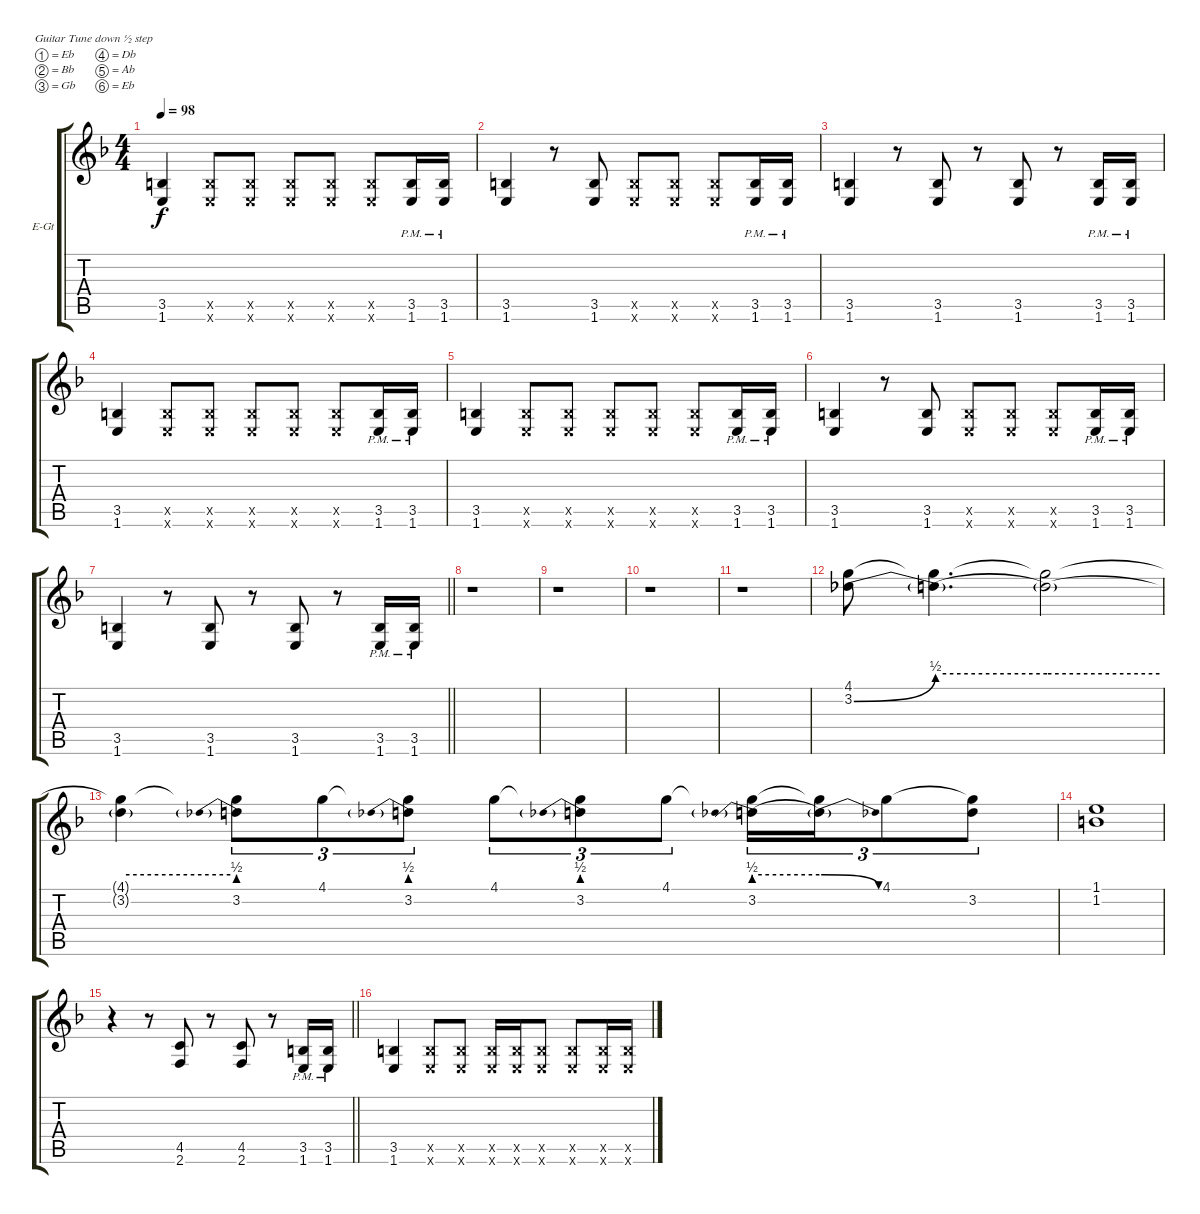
\bracketExtendMode groupsimilarinstruments
\firstSystemTrackNameOrientation horizontal
\otherSystemsTrackNameOrientation horizontal
\track ("Untitled" "E-Gt") {instrument overdrivenguitar}
\staff {score tabs}
\tuning (Eb4 Bb3 Gb3 Db3 Ab2 Eb2)
\ts (4 4)
\tempo 98
\clef g2
\ks f
(3.5 1.6).4{dy f} (3.5{x} 1.6{x}).8 (3.5{x} 1.6{x}).8 (3.5{x} 1.6{x}).8 (3.5{x} 1.6{x}).8 (3.5{x} 1.6{x}).8 (3.5{pm} 1.6{pm}).16 (3.5{pm} 1.6{pm}).16 |
(3.5 1.6).4 r.8 (3.5 1.6).8 (3.5{x} 1.6{x}).8 (3.5{x} 1.6{x}).8 (3.5{x} 1.6{x}).8 (3.5{pm} 1.6{pm}).16 (3.5{pm} 1.6{pm}).16 |
(3.5 1.6).4 r.8 (3.5 1.6).8 r.8 (3.5 1.6).8 r.8 (3.5{pm} 1.6{pm}).16 (3.5{pm} 1.6{pm}).16 |
(3.5 1.6).4 (3.5{x} 1.6{x}).8 (3.5{x} 1.6{x}).8 (3.5{x} 1.6{x}).8 (3.5{x} 1.6{x}).8 (3.5{x} 1.6{x}).8 (3.5{pm} 1.6{pm}).16 (3.5{pm} 1.6{pm}).16 |
(3.5 1.6).4 (3.5{x} 1.6{x}).8 (3.5{x} 1.6{x}).8 (3.5{x} 1.6{x}).8 (3.5{x} 1.6{x}).8 (3.5{x} 1.6{x}).8 (3.5{pm} 1.6{pm}).16 (3.5{pm} 1.6{pm}).16 |
(3.5 1.6).4 r.8 (3.5 1.6).8 (3.5{x} 1.6{x}).8 (3.5{x} 1.6{x}).8 (3.5{x} 1.6{x}).8 (3.5{pm} 1.6{pm}).16 (3.5{pm} 1.6{pm}).16 |
\barLineRight lightlight
(3.5 1.6).4 r.8 (3.5 1.6).8 r.8 (3.5 1.6).8 r.8 (3.5{pm} 1.6{pm}).16 (3.5{pm} 1.6{pm}).16 |
\section ("" " ")
r.1 |
r.1 |
r.1 |
r.1 |
(4.1 3.2{be (bend 0 0 60 2)}).8 (4.1{t} 3.2{be (hold 0 2 60 2) t}).4{d} (4.1{t} 3.2{be (hold 0 2 60 2) t}).2 |
(4.1{t} 3.2{be (hold 0 2 60 2) t}).4 (4.1{t} 3.2{be (prebend 0 2 60 2)}).8{tu (3 2)} 4.1.8{tu (3 2)} (4.1{t} 3.2{be (prebend 0 2 60 2)}).8{tu (3 2)} 4.1.8{tu (3 2)} (4.1{t} 3.2{be (prebend 0 2 60 2)}).8{tu (3 2)} 4.1.8{tu (3 2)} (4.1{t} 3.2{be (prebend 0 2 60 2)}).16{tu (3 2)} (4.1{t} 3.2{be (release 0 2 60 0) t}).16{tu (3 2)} 4.1.8{tu (3 2)} (4.1{t} 3.2).8{tu (3 2)} |
(1.1 1.2).1 |
\barLineRight lightlight
r.4 r.8 (4.5 2.6).8 r.8 (4.5 2.6).8 r.8 (3.5{pm} 1.6{pm}).16 (3.5{pm} 1.6{pm}).16 |
\section ("" " ")
(3.5 1.6).4 (3.5{x} 1.6{x}).8 (3.5{x} 1.6{x}).8 (3.5{x} 1.6{x}).16 (3.5{x} 1.6{x}).16 (3.5{x} 1.6{x}).8 (3.5{x} 1.6{x}).8 (3.5{x} 1.6{x}).16 (3.5{x} 1.6{x}).16
